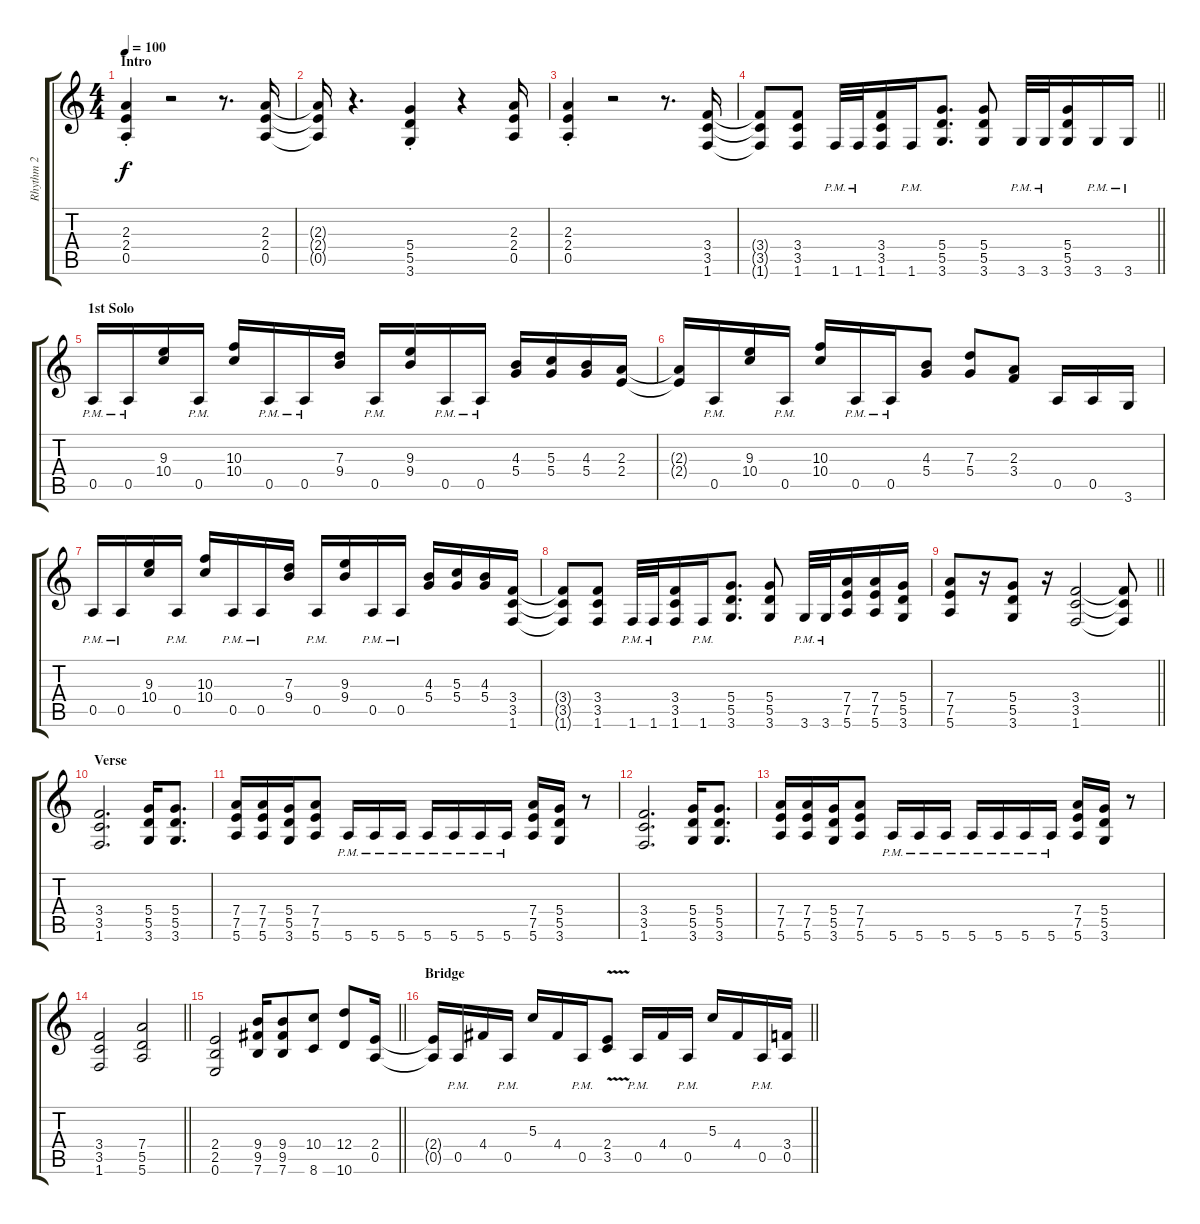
\track ("Rhythm 2" "Rhythm 2") {instrument distortionguitar}
\staff {score tabs}
\tuning (E4 B3 G3 D3 A2 E2) {hide}
\ts (4 4)
\section ("" "Intro")
\tempo 100
\clef g2
\ks c
(2.3{st} 2.4{st} 0.5{st}).4{dy f instrument distortionguitar} r.2 r.8{d} (2.3 2.4 0.5).16 |
(2.3{t} 2.4{t} 0.5{t}).16 r.4{d} (5.4{st} 5.5{st} 3.6{st}).4 r.4 (2.3 2.4 0.5).16 |
(2.3{st} 2.4{st} 0.5{st}).4 r.2 r.8{d} (3.4 3.5 1.6).16 |
\barLineRight lightlight
(3.4{t} 3.5{t} 1.6{t}).8 (3.4 3.5 1.6).8 1.6{pm}.32 1.6{pm}.32 (3.4 3.5 1.6).16 1.6{pm}.16 (5.4 5.5 3.6).8{d} (5.4 5.5 3.6).8 3.6{pm}.32 3.6{pm}.32 (5.4 5.5 3.6).16 3.6{pm}.16 3.6{pm}.16 |
\section ("" "1st Solo")
0.5{pm}.16 0.5{pm}.16 (9.3 10.4).16 0.5{pm}.16 (10.3 10.4).16 0.5{pm}.16 0.5{pm}.16 (7.3 9.4).16 0.5{pm}.16 (9.3 9.4).16 0.5{pm}.16 0.5{pm}.16 (4.3 5.4).16 (5.3 5.4).16 (4.3 5.4).16 (2.3 2.4).16 |
(2.3{t} 2.4{t}).16 0.5{pm}.16 (9.3 10.4).16 0.5{pm}.16 (10.3 10.4).16 0.5{pm}.16 0.5{pm}.16 (4.3 5.4).8 (7.3 5.4).8 (2.3 3.4).8 0.5.16 0.5.16 3.6.16 |
0.5{pm}.16 0.5{pm}.16 (9.3 10.4).16 0.5{pm}.16 (10.3 10.4).16 0.5{pm}.16 0.5{pm}.16 (7.3 9.4).16 0.5{pm}.16 (9.3 9.4).16 0.5{pm}.16 0.5{pm}.16 (4.3 5.4).16 (5.3 5.4).16 (4.3 5.4).16 (3.4 3.5 1.6).16 |
(3.4{t} 3.5{t} 1.6{t}).8 (3.4 3.5 1.6).8 1.6{pm}.32 1.6{pm}.32 (3.4 3.5 1.6).16 1.6{pm}.16 (5.4 5.5 3.6).8{d} (5.4 5.5 3.6).8 3.6{pm}.32 3.6{pm}.32 (7.4 7.5 5.6).16 (7.4 7.5 5.6).16 (5.4 5.5 3.6).16 |
\barLineRight lightlight
(7.4 7.5 5.6).8 r.16 (5.4 5.5 3.6).8 r.16 (3.4 3.5 1.6).2 (3.4{t} 3.5{t} 1.6{t}).8 |
\section ("" "Verse")
(3.4 3.5 1.6).2{d} (5.4 5.5 3.6).16 (5.4 5.5 3.6).8{d} |
(7.4 7.5 5.6).16 (7.4 7.5 5.6).16 (5.4 5.5 3.6).16 (7.4 7.5 5.6).8 5.6{pm}.16 5.6{pm}.16 5.6{pm}.16 5.6{pm}.16 5.6{pm}.16 5.6{pm}.16 5.6{pm}.16 (7.4 7.5 5.6).16 (5.4 5.5 3.6).16 r.8 |
(3.4 3.5 1.6).2{d} (5.4 5.5 3.6).16 (5.4 5.5 3.6).8{d} |
(7.4 7.5 5.6).16 (7.4 7.5 5.6).16 (5.4 5.5 3.6).16 (7.4 7.5 5.6).8 5.6{pm}.16 5.6{pm}.16 5.6{pm}.16 5.6{pm}.16 5.6{pm}.16 5.6{pm}.16 5.6{pm}.16 (7.4 7.5 5.6).16 (5.4 5.5 3.6).16 r.8 |
\barLineRight lightlight
(3.4 3.5 1.6).2 (7.4 5.5 5.6).2 |
\barLineRight lightlight
(2.4 2.5 0.6).2 (9.4 9.5 7.6).16 (9.4 9.5 7.6).8 (10.4 8.6).8 (12.4 10.6).8 (2.4 0.5).16 |
\section ("" "Bridge")
\barLineRight lightlight
(2.4{t} 0.5{t}).16 0.5{pm}.16 4.4.16 0.5{pm}.16 5.3.16 4.4.16 0.5{pm}.16 (2.4{v} 3.5).8 0.5{pm}.16 4.4.16 0.5{pm}.16 5.3.16 4.4.16 0.5{pm}.16 (3.4 0.5).16
